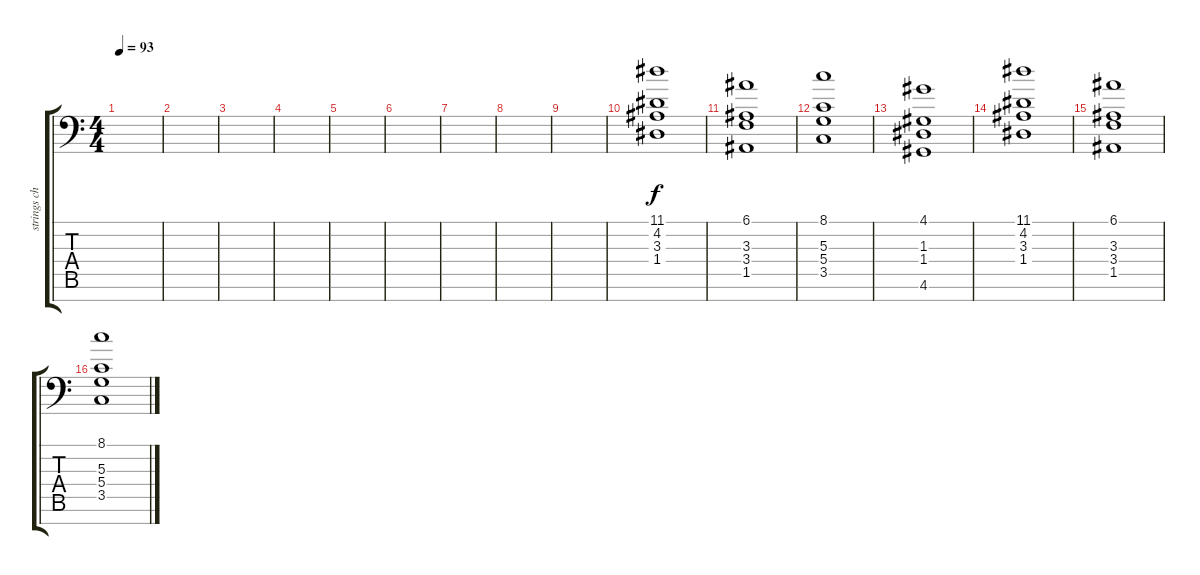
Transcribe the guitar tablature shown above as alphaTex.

\track ("strings chorus" "strings ch") {instrument stringensemble1}
\staff {score tabs}
\tuning (E4 B3 G3 D3 A2 E2 C-1) {hide}
\ts (4 4)
\tempo 93
\clef f4
\ks c
|
|
|
|
|
|
|
|
|
(11.1 4.2 3.3 1.4).1 |
(6.1 3.3 3.4 1.5).1 |
(8.1 5.3 5.4 3.5).1 |
(4.1 1.3 1.4 4.6).1 |
(11.1 4.2 3.3 1.4).1 |
(6.1 3.3 3.4 1.5).1 |
(8.1 5.3 5.4 3.5).1
